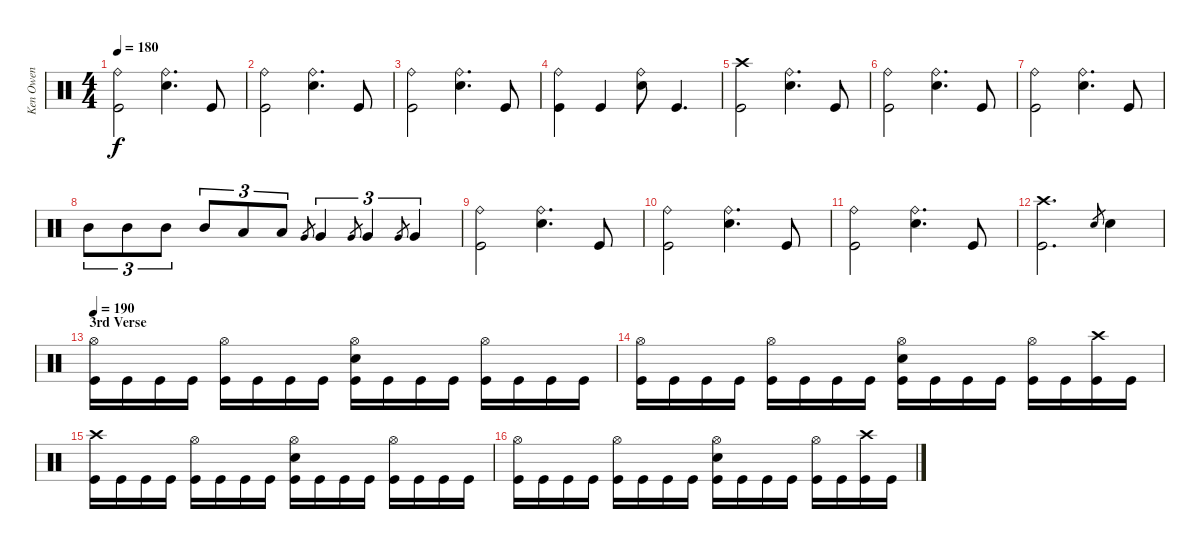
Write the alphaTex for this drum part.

\track ("Ken Owen" "Ken Owen") {instrument percussion}
\staff {score}
\articulation defaults
\ts (4 4)
\tempo 180
\clef neutral
\ks c
("Ride (bell)" "Kick (hit)").2{dy f} ("Ride (bell)" "Snare (hit) 2").4{d} "Kick (hit)".8 |
("Ride (bell)" "Kick (hit)").2 ("Ride (bell)" "Snare (hit) 2").4{d} "Kick (hit)".8 |
("Ride (bell)" "Kick (hit)").2 ("Ride (bell)" "Snare (hit) 2").4{d} "Kick (hit)".8 |
("Ride (bell)" "Kick (hit)").4 "Kick (hit)".4 ("Ride (bell)" "Snare (hit) 2").8 "Kick (hit)".4{d} |
("Crash high (hit)" "Kick (hit)").2 ("Ride (bell)" "Snare (hit) 2").4{d} "Kick (hit)".8 |
("Ride (bell)" "Kick (hit)").2 ("Ride (bell)" "Snare (hit) 2").4{d} "Kick (hit)".8 |
("Ride (bell)" "Kick (hit)").2 ("Ride (bell)" "Snare (hit) 2").4{d} "Kick (hit)".8 |
"Mid Tom (hit)".8{tu (3 2)} "Mid Tom (hit)".8{tu (3 2)} "Mid Tom (hit)".8{tu (3 2)} "Mid Tom (hit)".8{tu (3 2)} "Low Tom (hit)".8{tu (3 2)} "Low Tom (hit)".8{tu (3 2)} "Very Low Tom (hit)".8{gr} "Very Low Tom (hit)".4{tu (3 2)} "Very Low Tom (hit)".8{gr} "Very Low Tom (hit)".4{tu (3 2)} "Very Low Tom (hit)".8{gr} "Very Low Tom (hit)".4{tu (3 2)} |
("Ride (bell)" "Kick (hit)").2 ("Ride (bell)" "Snare (hit) 2").4{d} "Kick (hit)".8 |
("Ride (bell)" "Kick (hit)").2 ("Ride (bell)" "Snare (hit) 2").4{d} "Kick (hit)".8 |
("Ride (bell)" "Kick (hit)").2 ("Ride (bell)" "Snare (hit) 2").4{d} "Kick (hit)".8 |
("Crash high (hit)" "Kick (hit)").2{d} "Snare (hit) 2".8{gr} "Snare (hit) 2".4 |
\section ("" "3rd Verse")
\tempo 190
("Hi-Hat (open)" "Kick (hit)").16 "Kick (hit)".16 "Kick (hit)".16 "Kick (hit)".16 ("Hi-Hat (open)" "Kick (hit)").16 "Kick (hit)".16 "Kick (hit)".16 "Kick (hit)".16 ("Hi-Hat (open)" "Snare (hit) 2" "Kick (hit)").16 "Kick (hit)".16 "Kick (hit)".16 "Kick (hit)".16 ("Hi-Hat (open)" "Kick (hit)").16 "Kick (hit)".16 "Kick (hit)".16 "Kick (hit)".16 |
("Hi-Hat (open)" "Kick (hit)").16 "Kick (hit)".16 "Kick (hit)".16 "Kick (hit)".16 ("Hi-Hat (open)" "Kick (hit)").16 "Kick (hit)".16 "Kick (hit)".16 "Kick (hit)".16 ("Hi-Hat (open)" "Snare (hit) 2" "Kick (hit)").16 "Kick (hit)".16 "Kick (hit)".16 "Kick (hit)".16 ("Hi-Hat (open)" "Kick (hit)").16 "Kick (hit)".16 ("Crash high (hit)" "Kick (hit)").16 "Kick (hit)".16 |
("Crash high (hit)" "Kick (hit)").16 "Kick (hit)".16 "Kick (hit)".16 "Kick (hit)".16 ("Hi-Hat (open)" "Kick (hit)").16 "Kick (hit)".16 "Kick (hit)".16 "Kick (hit)".16 ("Hi-Hat (open)" "Snare (hit) 2" "Kick (hit)").16 "Kick (hit)".16 "Kick (hit)".16 "Kick (hit)".16 ("Hi-Hat (open)" "Kick (hit)").16 "Kick (hit)".16 "Kick (hit)".16 "Kick (hit)".16 |
("Hi-Hat (open)" "Kick (hit)").16 "Kick (hit)".16 "Kick (hit)".16 "Kick (hit)".16 ("Hi-Hat (open)" "Kick (hit)").16 "Kick (hit)".16 "Kick (hit)".16 "Kick (hit)".16 ("Hi-Hat (open)" "Snare (hit) 2" "Kick (hit)").16 "Kick (hit)".16 "Kick (hit)".16 "Kick (hit)".16 ("Hi-Hat (open)" "Kick (hit)").16 "Kick (hit)".16 ("Crash high (hit)" "Kick (hit)").16 "Kick (hit)".16
